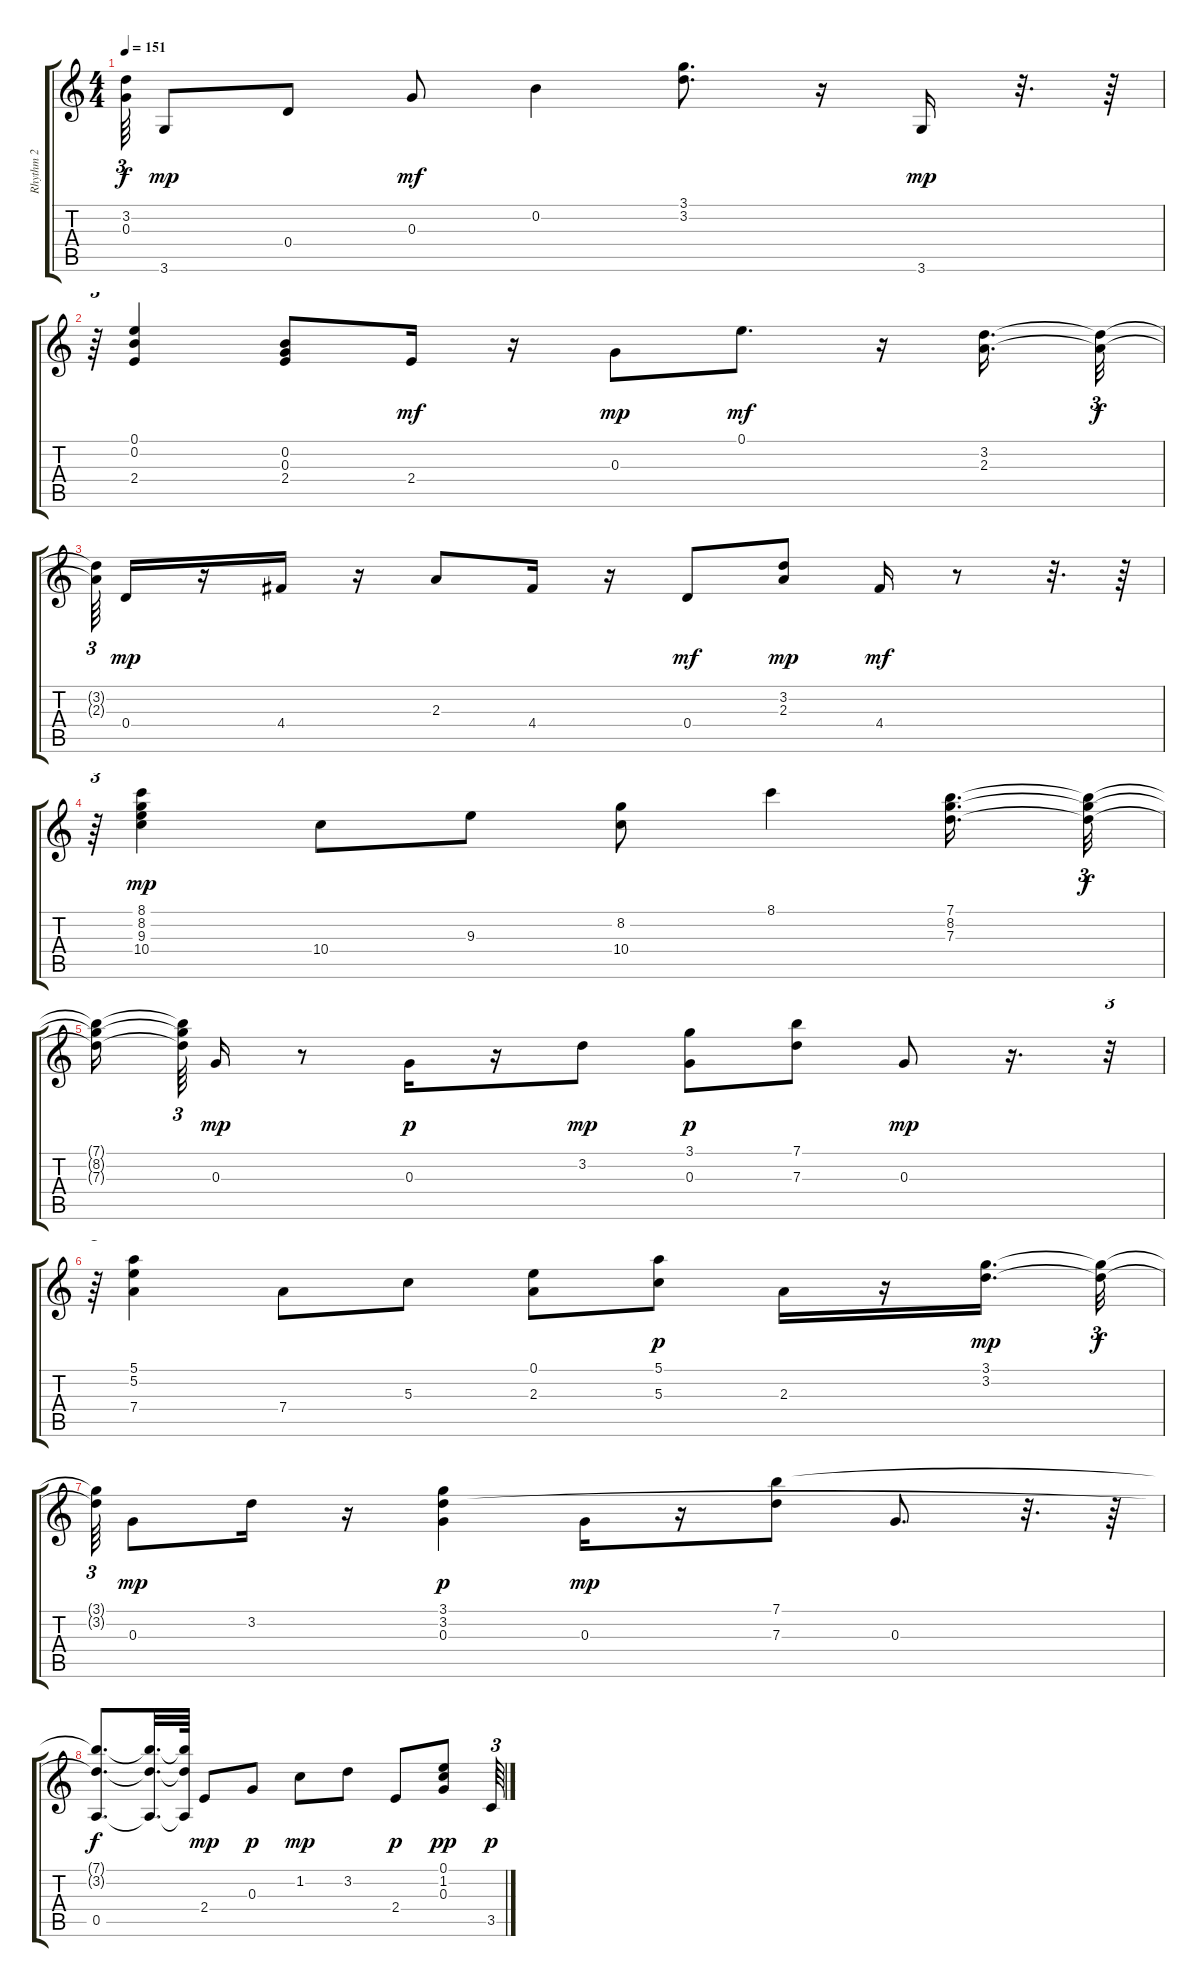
\track ("Rhythm 2" "Rhythm 2") {instrument distortionguitar}
\staff {score tabs}
\tuning (E4 B3 G3 D3 A2 E2) {hide}
\ts (4 4)
\tempo 151
\clef g2
\ks c
(3.2{t} 0.3{t}).64{tu (3 2) dy f} 3.6.8{dy mp} 0.4.8 0.3.8{dy mf} 0.2.4 (3.1 3.2).8{d} r.16 3.6.16{dy mp} r.32{d} r.64 |
r.64{tu (3 2)} (0.1 0.2 2.4).4 (0.2 0.3 2.4).8 2.4.16{dy mf} r.16 0.3.8{dy mp} 0.1.8{d dy mf} r.16 (3.2 2.3).16{d} (3.2{t} 2.3{t}).32{tu (3 2) dy f} |
(3.2{t} 2.3{t}).64{tu (3 2)} 0.4.16{dy mp} r.16 4.4.16 r.16 2.3.8 4.4.16 r.16 0.4.8{dy mf} (3.2 2.3).8{dy mp} 4.4.16{dy mf} r.8 r.32{d} r.64 |
r.64{tu (3 2)} (8.1 8.2 9.3 10.4).4{dy mp} 10.4.8 9.3.8 (8.2 10.4).8 8.1.4 (7.1 8.2 7.3).16{d} (7.1{t} 8.2{t} 7.3{t}).32{tu (3 2) dy f} |
(7.1{t} 8.2{t} 7.3{t}).16{beam splitsecondary} (7.1{t} 8.2{t} 7.3{t}).64{tu (3 2)} 0.3.16{dy mp} r.8 0.3.16{dy p} r.16 3.2.8{dy mp} (3.1 0.3).8{dy p} (7.1 7.3).8 0.3.8{dy mp} r.16{d} r.32{tu (3 2)} |
r.64{tu (3 2)} (5.1 5.2 7.4).4 7.4.8 5.3.8 (0.1 2.3).8 (5.1 5.3).8{dy p} 2.3.16 r.16 (3.1 3.2).16{d dy mp} (3.1{t} 3.2{t}).32{tu (3 2) dy f} |
(3.1{t} 3.2{t}).64{tu (3 2)} 0.3.8{dy mp} 3.2.16 r.16 (3.1 3.2 0.3).4{dy p} 0.3.16{dy mp} r.16 (7.1 7.3).8 0.3.8{d} r.32{d} r.64 |
(7.1{t} 3.2{t} 0.5).8{d dy f} (7.1{t} 3.2{t} 0.5{t}).32{d} (7.1{t} 3.2{t} 0.5{t}).64 2.4.8{dy mp} 0.3.8{dy p} 1.2.8{dy mp} 3.2.8 2.4.8{dy p} (0.1 1.2 0.3).8{dy pp} 3.5.64{tu (3 2) dy p}
